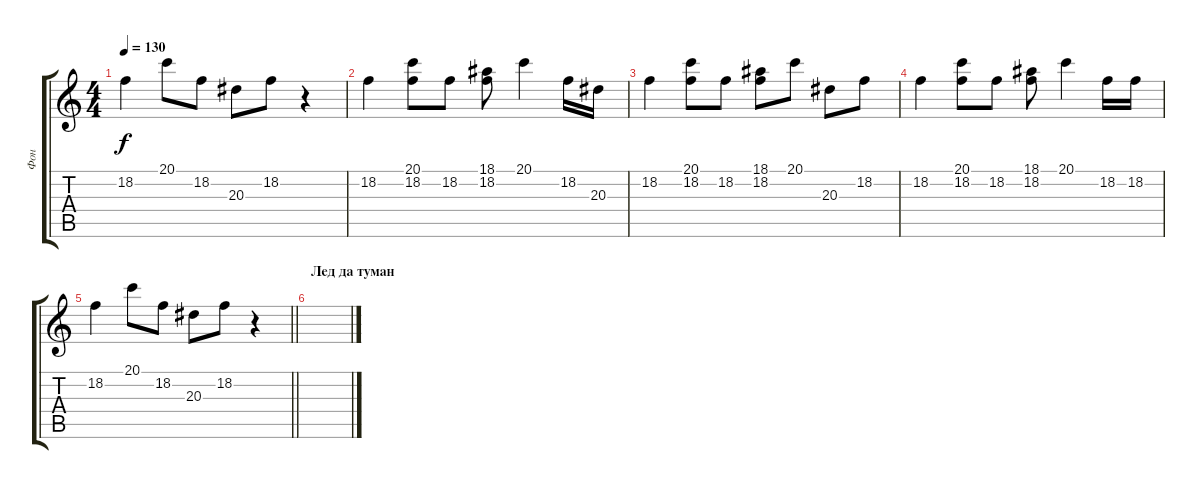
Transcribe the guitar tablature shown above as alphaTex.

\track ("Фон" "Фон") {instrument tremolostrings}
\staff {score tabs}
\tuning (E4 B3 G3 D3 A2 E2) {hide}
\ts (4 4)
\tempo 130
\clef g2
\ks c
18.2.4{dy f} 20.1.8 18.2.8 20.3.8 18.2.8 r.4 |
18.2.4 (20.1 18.2).8 18.2.8 (18.1 18.2).8 20.1.4 18.2.16 20.3.16 |
18.2.4 (20.1 18.2).8 18.2.8 (18.1 18.2).8 20.1.8 20.3.8 18.2.8 |
18.2.4 (20.1 18.2).8 18.2.8 (18.1 18.2).8 20.1.4 18.2.16 18.2.16 |
\barLineRight lightlight
18.2.4 20.1.8 18.2.8 20.3.8 18.2.8 r.4 |
\section ("" "Лед да туман")
